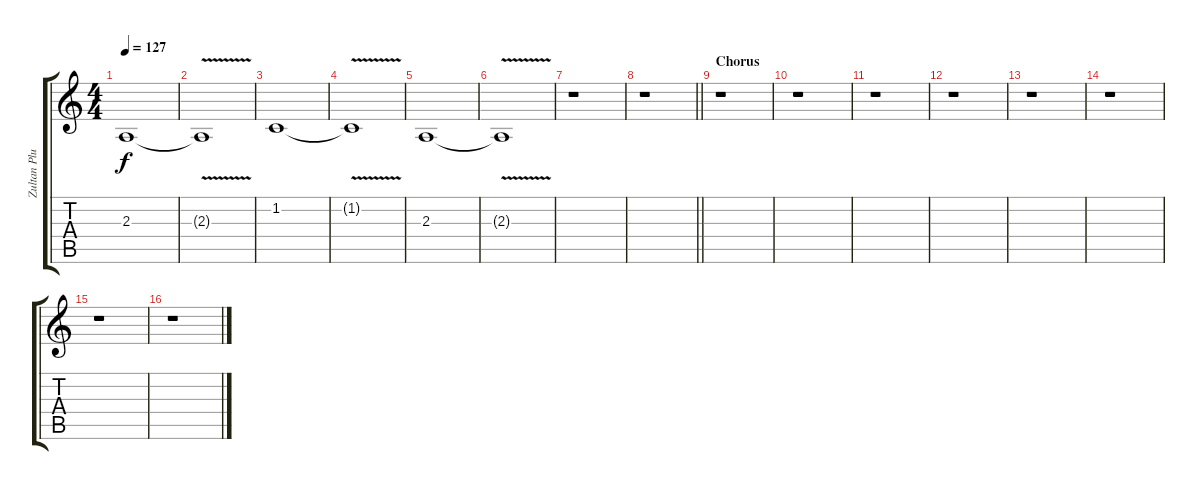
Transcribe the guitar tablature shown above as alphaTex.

\track ("Zultan Pluto (Keyboard)" "Zultan Plu") {instrument rockorgan}
\staff {score tabs}
\tuning (E4 B3 G3 D3 A2 E2) {hide}
\ts (4 4)
\tempo 127
\clef g2
\ks c
2.3.1{dy f} |
2.3{v t}.1 |
1.2.1 |
1.2{v t}.1 |
2.3.1 |
2.3{v t}.1 |
r.1 |
\barLineRight lightlight
r.1 |
\section ("" "Chorus")
r.1 |
r.1 |
r.1 |
r.1 |
r.1 |
r.1 |
r.1 |
r.1
